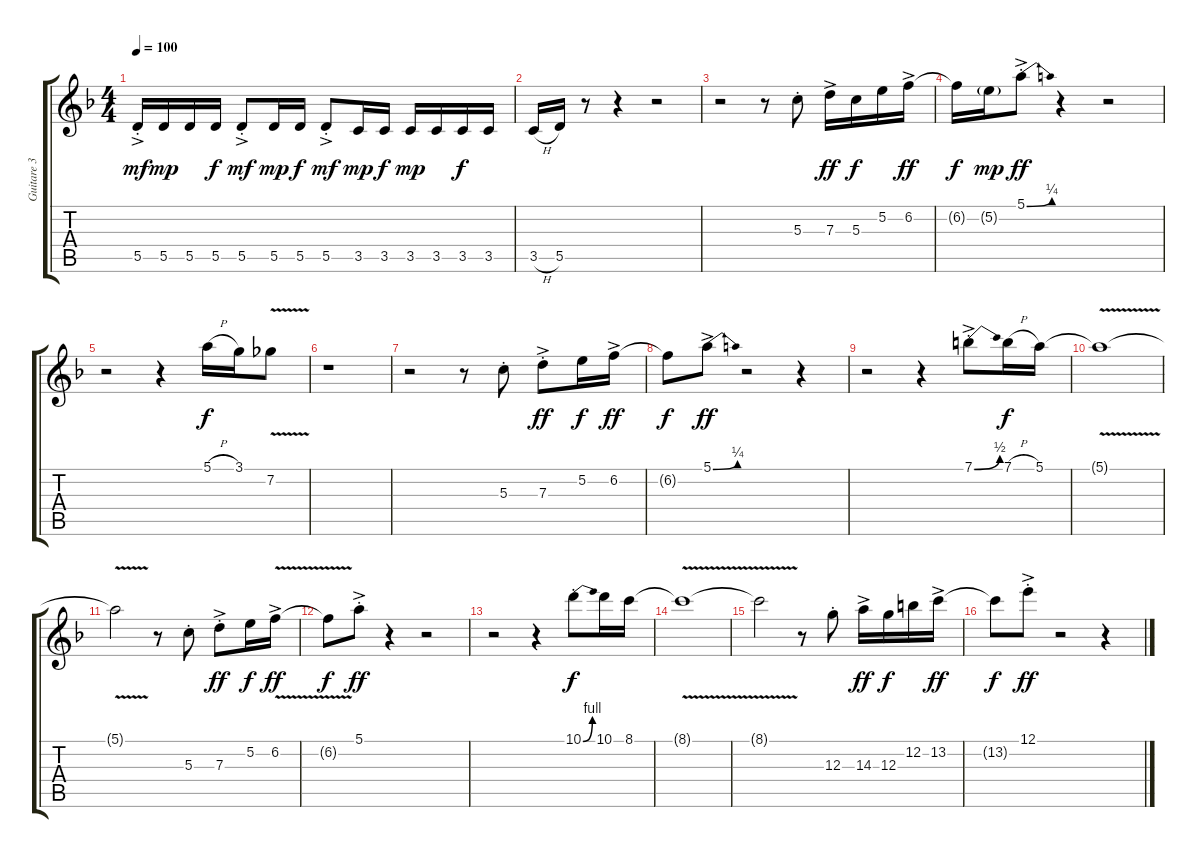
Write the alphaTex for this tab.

\track ("Guitare 3" "Guitare 3") {instrument electricguitarclean}
\staff {score tabs}
\tuning (E4 B3 G3 D3 A2 E2) {hide}
\ts (4 4)
\tempo 100
\clef g2
\ks dminor
5.5{ac st}.16{dy mf} 5.5.16{dy mp} 5.5.16 5.5.16{dy f} 5.5{ac st}.8{dy mf} 5.5.16{dy mp} 5.5.16{dy f} 5.5{ac st}.8{dy mf} 3.5.16{dy mp} 3.5.16{dy f} 3.5.16{dy mp} 3.5.16 3.5.16{dy f} 3.5.16 |
3.5{h}.16 5.5.16 r.8 r.4 r.2 |
r.2 r.8 5.3{st}.8 7.3{ac}.16{dy ff} 5.3.16{dy f} 5.2.16 6.2{ac}.16{dy ff} |
6.2{t}.16{dy f} 5.2{g}.16{dy mp} 5.1{be (bend 0 0 60 1) ac st}.8{dy ff} r.4 r.2 |
r.2 r.4 5.1{h}.16{dy f} 3.1.16 7.2{v}.8 |
r.1 |
r.2 r.8 5.3{st}.8 7.3{ac st}.8{dy ff} 5.2.16{dy f} 6.2{ac}.16{dy ff} |
6.2{t}.8{dy f} 5.1{be (bend 0 0 60 1) ac}.8{dy ff} r.2 r.4 |
r.2 r.4 7.1{be (bend 0 0 60 2) ac st}.8 7.1{h}.16{dy f} 5.1.16 |
5.1{v t}.1 |
5.1{t}.2 r.8 5.3{st}.8 7.3{ac st}.8{dy ff} 5.2.16{dy f} 6.2{v ac}.16{dy ff} |
6.2{t}.8{dy f} 5.1{ac st}.8{dy ff} r.4 r.2 |
r.2 r.4 10.1{be (bend 0 0 60 4) st}.8{dy f} 10.1.16 8.1.16 |
8.1{v t}.1 |
8.1{t}.2 r.8 12.3{st}.8 14.3{ac}.16{dy ff} 12.3.16{dy f} 12.2.16 13.2{ac}.16{dy ff} |
13.2{t}.8{dy f} 12.1{ac st}.8{dy ff} r.2 r.4
